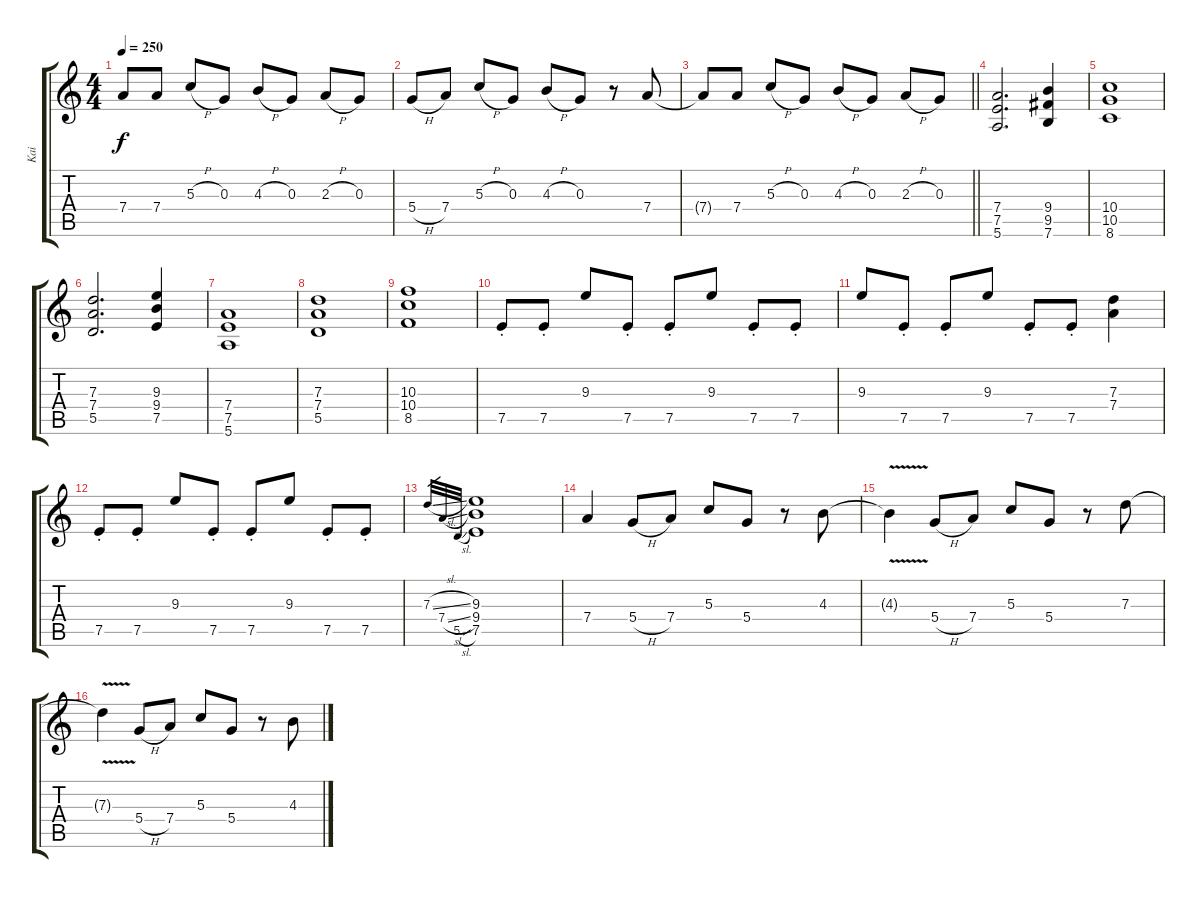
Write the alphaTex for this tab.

\track ("Kai" "Kai") {instrument distortionguitar}
\staff {score tabs}
\tuning (E4 B3 G3 D3 A2 E2) {hide}
\ts (4 4)
\tempo 250
\clef g2
\ks c
7.4{t}.8{dy f} 7.4.8 5.3{h}.8 0.3.8 4.3{h}.8 0.3.8 2.3{h}.8 0.3.8 |
5.4{h}.8 7.4.8 5.3{h}.8 0.3.8 4.3{h}.8 0.3.8 r.8 7.4.8 |
\barLineRight lightlight
7.4{t}.8 7.4.8 5.3{h}.8 0.3.8 4.3{h}.8 0.3.8 2.3{h}.8 0.3.8 |
(7.4 7.5 5.6).2{d} (9.4 9.5 7.6).4 |
(10.4 10.5 8.6).1 |
(7.3 7.4 5.5).2{d} (9.3 9.4 7.5).4 |
(7.4 7.5 5.6).1 |
(7.3 7.4 5.5).1 |
(10.3 10.4 8.5).1 |
7.5{st}.8 7.5{st}.8 9.3.8 7.5{st}.8 7.5{st}.8 9.3.8 7.5{st}.8 7.5{st}.8 |
9.3.8 7.5{st}.8 7.5{st}.8 9.3.8 7.5{st}.8 7.5{st}.8 (7.3 7.4).4 |
7.5{st}.8 7.5{st}.8 9.3.8 7.5{st}.8 7.5{st}.8 9.3.8 7.5{st}.8 7.5{st}.8 |
7.3{sl}.32{gr} 7.4{sl}.32{gr} 5.5{sl}.32{gr} (9.3 9.4 7.5).1 |
7.4.4 5.4{h}.8 7.4.8 5.3.8 5.4.8 r.8 4.3.8 |
4.3{v t}.4 5.4{h}.8 7.4.8 5.3.8 5.4.8 r.8 7.3.8 |
7.3{v t}.4 5.4{h}.8 7.4.8 5.3.8 5.4.8 r.8 4.3.8
